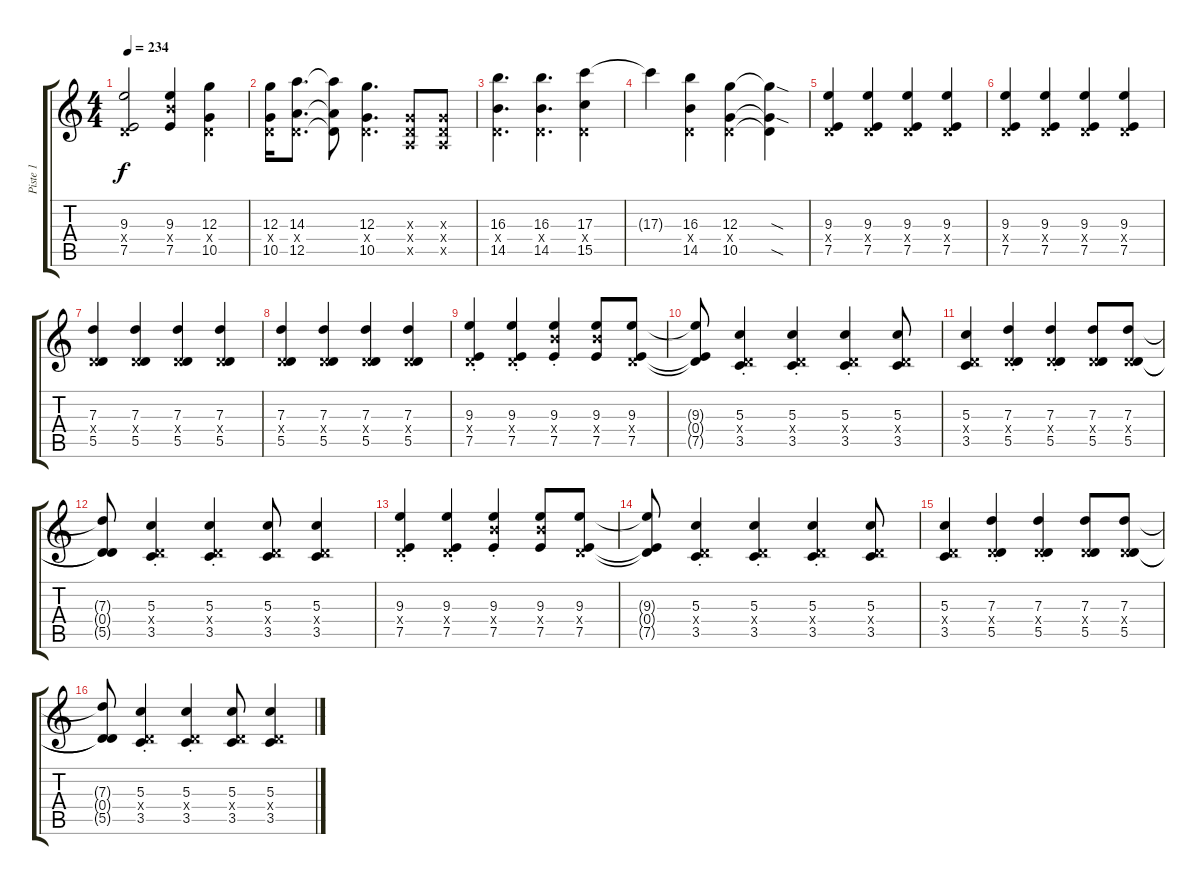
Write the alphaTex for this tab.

\track ("Piste 1" "Piste 1") {instrument distortionguitar}
\staff {score tabs}
\tuning (E4 B3 G3 D3 A2 E2) {hide}
\ts (4 4)
\tempo 234
\clef g2
\ks c
(9.3 0.4{x} 7.5).2{dy f} (9.3 9.4{x} 7.5).4 (12.3 0.4{x} 10.5).4 |
(12.3 0.4{x} 10.5).16 (14.3 0.4{x} 12.5).8{d} (14.3{t} 0.4{t} 12.5{t}).8 (12.3 0.4{x} 10.5).4{d} (0.3{x} 0.4{x} 0.5{x}).8 (0.3{x} 0.4{x} 0.5{x}).8 |
(16.3 0.4{x} 14.5).4{d} (16.3 0.4{x} 14.5).4{d} (17.3 0.4{x} 15.5).4 |
17.3{t}.4 (16.3 0.4{x} 14.5).4 (12.3 0.4{x} 10.5).4 (12.3{sod t} 0.4{t} 10.5{sod t}).4 |
(9.3 0.4{x} 7.5).4 (9.3 0.4{x} 7.5).4 (9.3 0.4{x} 7.5).4 (9.3 0.4{x} 7.5).4 |
(9.3 0.4{x} 7.5).4 (9.3 0.4{x} 7.5).4 (9.3 0.4{x} 7.5).4 (9.3 0.4{x} 7.5).4 |
(7.3 0.4{x} 5.5).4 (7.3 0.4{x} 5.5).4 (7.3 0.4{x} 5.5).4 (7.3 0.4{x} 5.5).4 |
(7.3 0.4{x} 5.5).4 (7.3 0.4{x} 5.5).4 (7.3 0.4{x} 5.5).4 (7.3 0.4{x} 5.5).4 |
(9.3{st} 0.4{x} 7.5{st}).4 (9.3{st} 0.4{x} 7.5{st}).4 (9.3{st} 9.4{x} 7.5{st}).4 (9.3 9.4{x} 7.5).8 (9.3 0.4{x} 7.5).8 |
(9.3{t} 0.4{t} 7.5{t}).8 (5.3{st} 0.4{x} 3.5{st}).4 (5.3{st} 0.4{x} 3.5{st}).4 (5.3{st} 0.4{x} 3.5{st}).4 (5.3 0.4{x} 3.5).8 |
(5.3 0.4{x} 3.5).4 (7.3{st} 0.4{x} 5.5{st}).4 (7.3{st} 0.4{x} 5.5{st}).4 (7.3 0.4{x} 5.5).8 (7.3 0.4{x} 5.5).8 |
(7.3{t} 0.4{t} 5.5{t}).8 (5.3{st} 0.4{x} 3.5{st}).4 (5.3{st} 0.4{x} 3.5{st}).4 (5.3 0.4{x} 3.5).8 (5.3 0.4{x} 3.5).4 |
(9.3{st} 0.4{x} 7.5{st}).4 (9.3{st} 0.4{x} 7.5{st}).4 (9.3{st} 9.4{x} 7.5{st}).4 (9.3 9.4{x} 7.5).8 (9.3 0.4{x} 7.5).8 |
(9.3{t} 0.4{t} 7.5{t}).8 (5.3{st} 0.4{x} 3.5{st}).4 (5.3{st} 0.4{x} 3.5{st}).4 (5.3{st} 0.4{x} 3.5{st}).4 (5.3 0.4{x} 3.5).8 |
(5.3 0.4{x} 3.5).4 (7.3{st} 0.4{x} 5.5{st}).4 (7.3{st} 0.4{x} 5.5{st}).4 (7.3 0.4{x} 5.5).8 (7.3 0.4{x} 5.5).8 |
(7.3{t} 0.4{t} 5.5{t}).8 (5.3{st} 0.4{x} 3.5{st}).4 (5.3{st} 0.4{x} 3.5{st}).4 (5.3 0.4{x} 3.5).8 (5.3 0.4{x} 3.5).4
